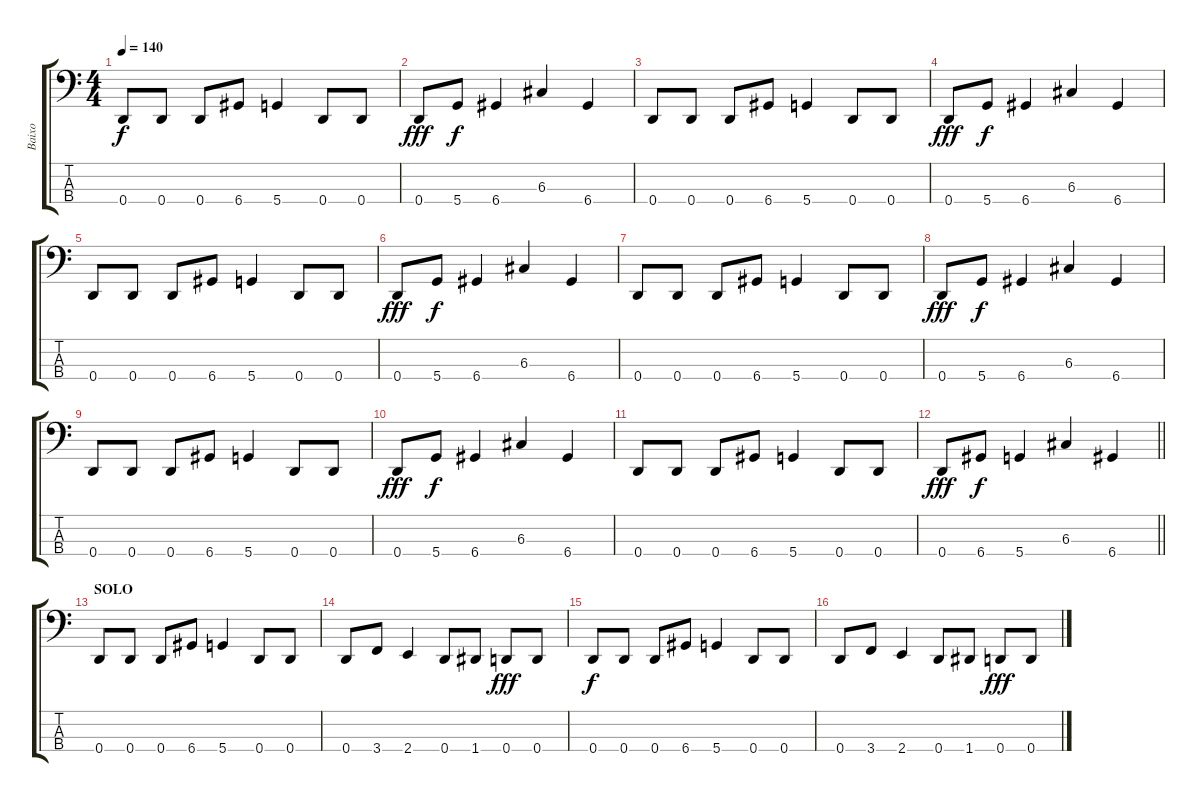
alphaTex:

\track ("Baixo" "Baixo") {instrument electricbasspick}
\staff {score tabs}
\tuning (F2 C2 G1 D1) {hide}
\ts (4 4)
\tempo 140
\clef f4
\ks c
0.4.8{dy f} 0.4.8 0.4.8 6.4.8 5.4.4 0.4.8 0.4.8 |
0.4.8{dy fff} 5.4.8{dy f} 6.4.4 6.3.4 6.4.4 |
0.4.8 0.4.8 0.4.8 6.4.8 5.4.4 0.4.8 0.4.8 |
0.4.8{dy fff} 5.4.8{dy f} 6.4.4 6.3.4 6.4.4 |
0.4.8 0.4.8 0.4.8 6.4.8 5.4.4 0.4.8 0.4.8 |
0.4.8{dy fff} 5.4.8{dy f} 6.4.4 6.3.4 6.4.4 |
0.4.8 0.4.8 0.4.8 6.4.8 5.4.4 0.4.8 0.4.8 |
0.4.8{dy fff} 5.4.8{dy f} 6.4.4 6.3.4 6.4.4 |
0.4.8 0.4.8 0.4.8 6.4.8 5.4.4 0.4.8 0.4.8 |
0.4.8{dy fff} 5.4.8{dy f} 6.4.4 6.3.4 6.4.4 |
0.4.8 0.4.8 0.4.8 6.4.8 5.4.4 0.4.8 0.4.8 |
\barLineRight lightlight
0.4.8{dy fff} 6.4.8{dy f} 5.4.4 6.3.4 6.4.4 |
\section ("" "SOLO")
0.4.8 0.4.8 0.4.8 6.4.8 5.4.4 0.4.8 0.4.8 |
0.4.8 3.4.8 2.4.4 0.4.8 1.4.8 0.4.8{dy fff} 0.4.8 |
0.4.8{dy f} 0.4.8 0.4.8 6.4.8 5.4.4 0.4.8 0.4.8 |
0.4.8 3.4.8 2.4.4 0.4.8 1.4.8 0.4.8{dy fff} 0.4.8
